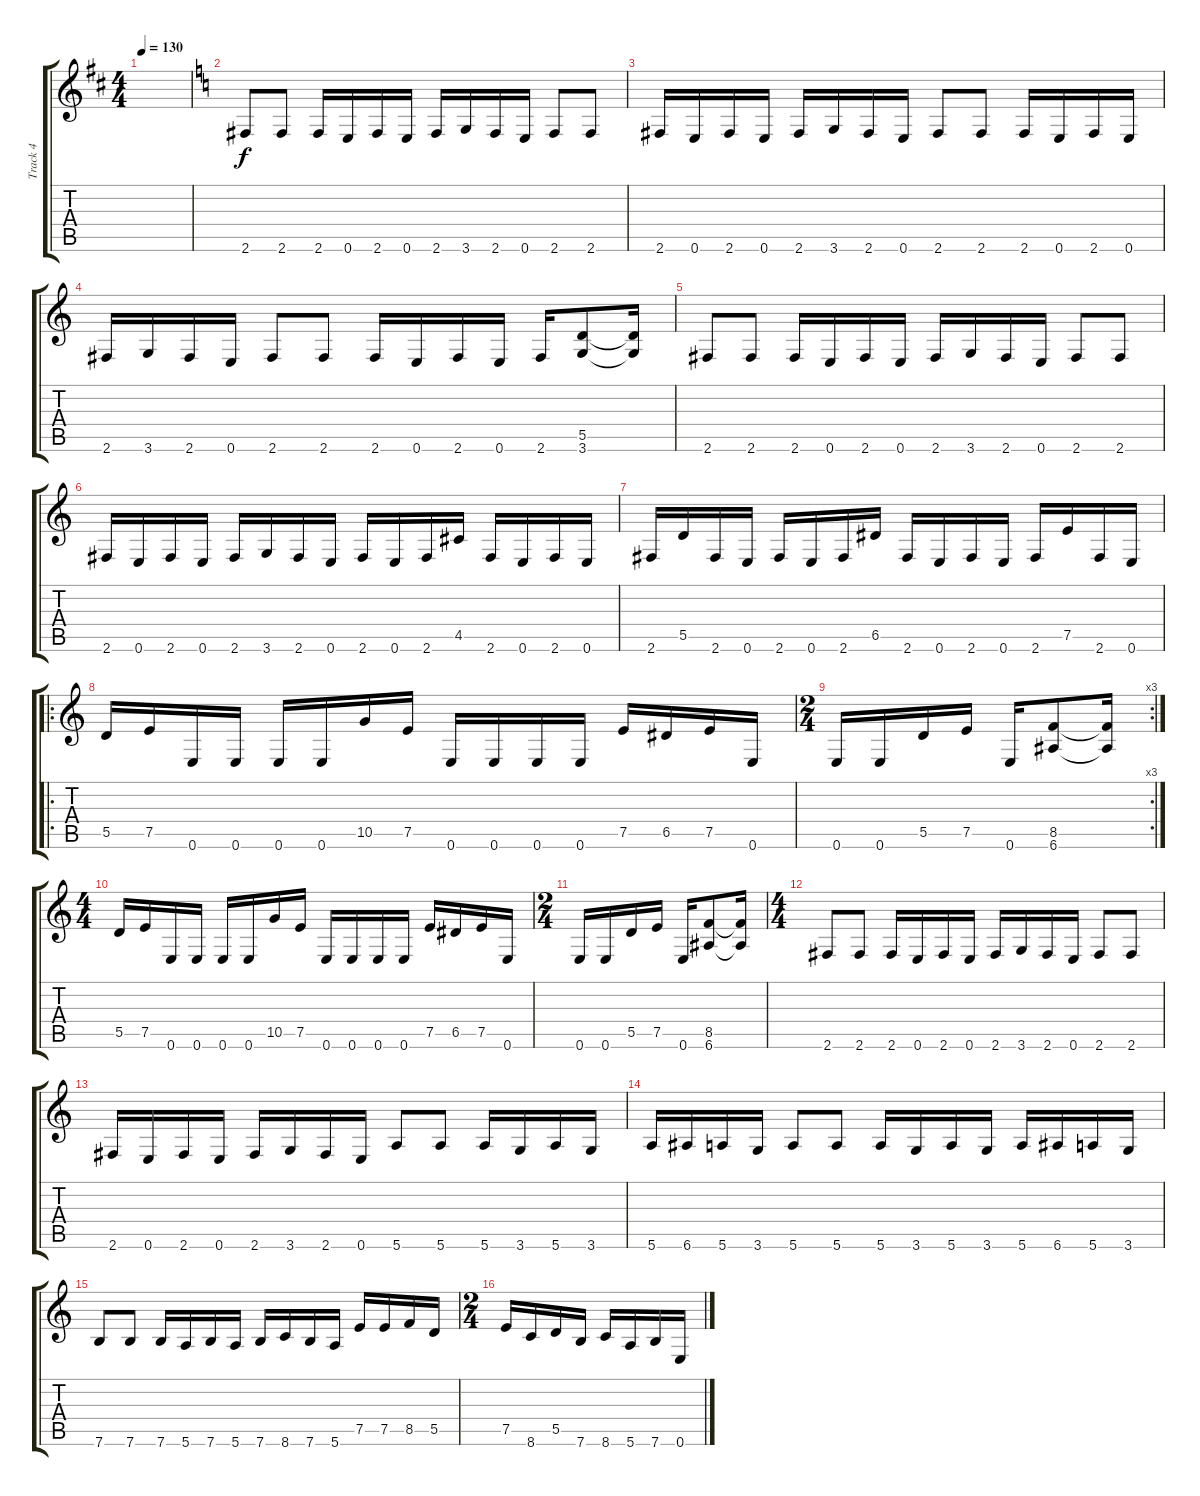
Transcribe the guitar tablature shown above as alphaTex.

\track ("Track 4" "Track 4") {instrument distortionguitar}
\staff {score tabs}
\tuning (E4 B3 G3 D3 A2 E2) {hide}
\ts (4 4)
\tempo 130
\clef g2
\ks d
|
\ks c
2.6.8 2.6.8 2.6.16 0.6.16 2.6.16 0.6.16 2.6.16 3.6.16 2.6.16 0.6.16 2.6.8 2.6.8 |
2.6.16 0.6.16 2.6.16 0.6.16 2.6.16 3.6.16 2.6.16 0.6.16 2.6.8 2.6.8 2.6.16 0.6.16 2.6.16 0.6.16 |
2.6.16 3.6.16 2.6.16 0.6.16 2.6.8 2.6.8 2.6.16 0.6.16 2.6.16 0.6.16 2.6.16 (5.5 3.6).8 (5.5{t} 3.6{t}).16 |
2.6.8 2.6.8 2.6.16 0.6.16 2.6.16 0.6.16 2.6.16 3.6.16 2.6.16 0.6.16 2.6.8 2.6.8 |
2.6.16 0.6.16 2.6.16 0.6.16 2.6.16 3.6.16 2.6.16 0.6.16 2.6.16 0.6.16 2.6.16 4.5.16 2.6.16 0.6.16 2.6.16 0.6.16 |
2.6.16 5.5.16 2.6.16 0.6.16 2.6.16 0.6.16 2.6.16 6.5.16 2.6.16 0.6.16 2.6.16 0.6.16 2.6.16 7.5.16 2.6.16 0.6.16 |
\ro
5.5.16 7.5.16 0.6.16 0.6.16 0.6.16 0.6.16 10.5.16 7.5.16 0.6.16 0.6.16 0.6.16 0.6.16 7.5.16 6.5.16 7.5.16 0.6.16 |
\rc 3
\ts (2 4)
0.6.16 0.6.16 5.5.16 7.5.16 0.6.16 (8.5 6.6).8 (8.5{t} 6.6{t}).16 |
\ts (4 4)
5.5.16 7.5.16 0.6.16 0.6.16 0.6.16 0.6.16 10.5.16 7.5.16 0.6.16 0.6.16 0.6.16 0.6.16 7.5.16 6.5.16 7.5.16 0.6.16 |
\ts (2 4)
0.6.16 0.6.16 5.5.16 7.5.16 0.6.16 (8.5 6.6).8 (8.5{t} 6.6{t}).16 |
\ts (4 4)
2.6.8 2.6.8 2.6.16 0.6.16 2.6.16 0.6.16 2.6.16 3.6.16 2.6.16 0.6.16 2.6.8 2.6.8 |
2.6.16 0.6.16 2.6.16 0.6.16 2.6.16 3.6.16 2.6.16 0.6.16 5.6.8 5.6.8 5.6.16 3.6.16 5.6.16 3.6.16 |
5.6.16 6.6.16 5.6.16 3.6.16 5.6.8 5.6.8 5.6.16 3.6.16 5.6.16 3.6.16 5.6.16 6.6.16 5.6.16 3.6.16 |
7.6.8 7.6.8 7.6.16 5.6.16 7.6.16 5.6.16 7.6.16 8.6.16 7.6.16 5.6.16 7.5.16 7.5.16 8.5.16 5.5.16 |
\ts (2 4)
7.5.16 8.6.16 5.5.16 7.6.16 8.6.16 5.6.16 7.6.16 0.6.16
